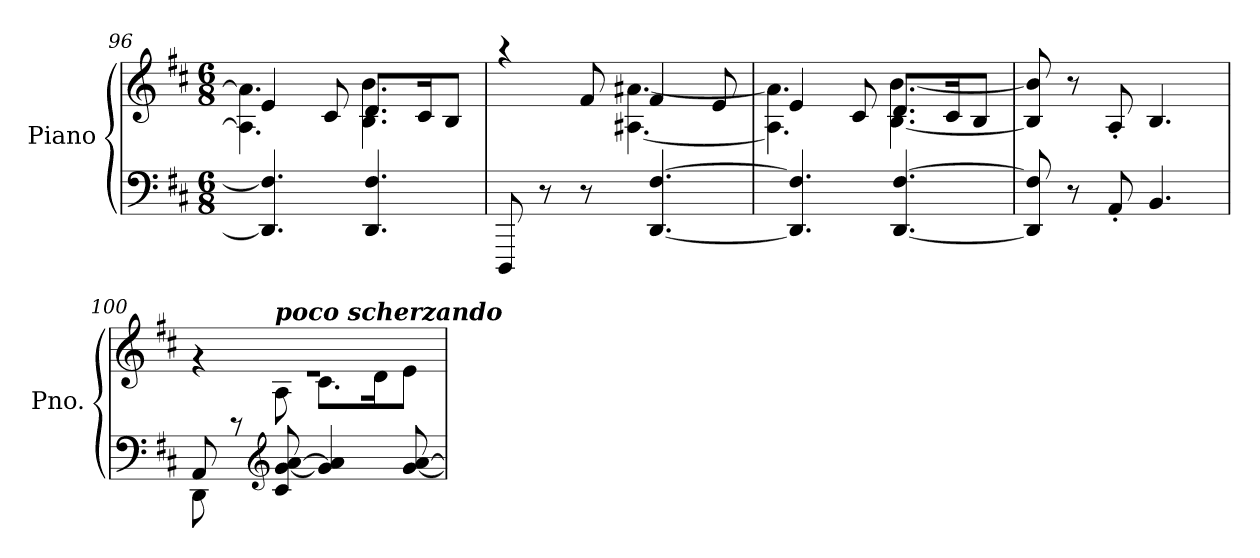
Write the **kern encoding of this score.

**kern	**kern
*part1	*part1
*staff2	*staff1
*I"Piano	*
*I'Pno.	*
*clefF4	*clefG2
*k[f#c#]	*k[f#c#]
*D:	*D:
*M6/8	*M6/8
=96	=96
*	*^
4.DD/] 4.F#/]	4e/	4.A#\] 4.a#\]
.	8c#/	.
4.DD/ 4.F#/	8.d/L	4.B\ 4.b\
.	16c#/K	.
.	8B/J	.
!!LO:PB:g=z	!!
=97	=97	=97
8DDD/	4raa	4.ryy
8r	.	.
8r	8f#/	.
[4.DD/ [4.F#/	4f#/	[4.A#X\ [4.a#X\
.	8e/	.
=98	=98	=98
4.DD/] 4.F#/]	4e/	4.A#\] 4.a#\]
.	8c#/	.
[4.DD/ [4.F#/	8.d/L	[4.B\ [4.b\
.	16c#/K	.
.	8B/J	.
*	*v	*v
=99	=99
8DD/] 8F#/]	8B/] 8b/]
8r	8r
8AA'/	8A'/
4.BB/	4.B/
=100	=100
*^	*^
8AA/	8DD\	2.re	4rg
8rc	2ryy	.	.
*clefG2	*	*	*
!	!	!	!LO:TX:a:Bi:t=poco scherzando
8c#/ [8g/ [8a/	.	.	8A\
4g/] 4a/]	.	.	8.c#\L
.	.	.	16d\K
[8g/ [8a/	8ryy	.	8e\J
*v	*v	*	*
*	*v	*v
=	=
*-	*-
